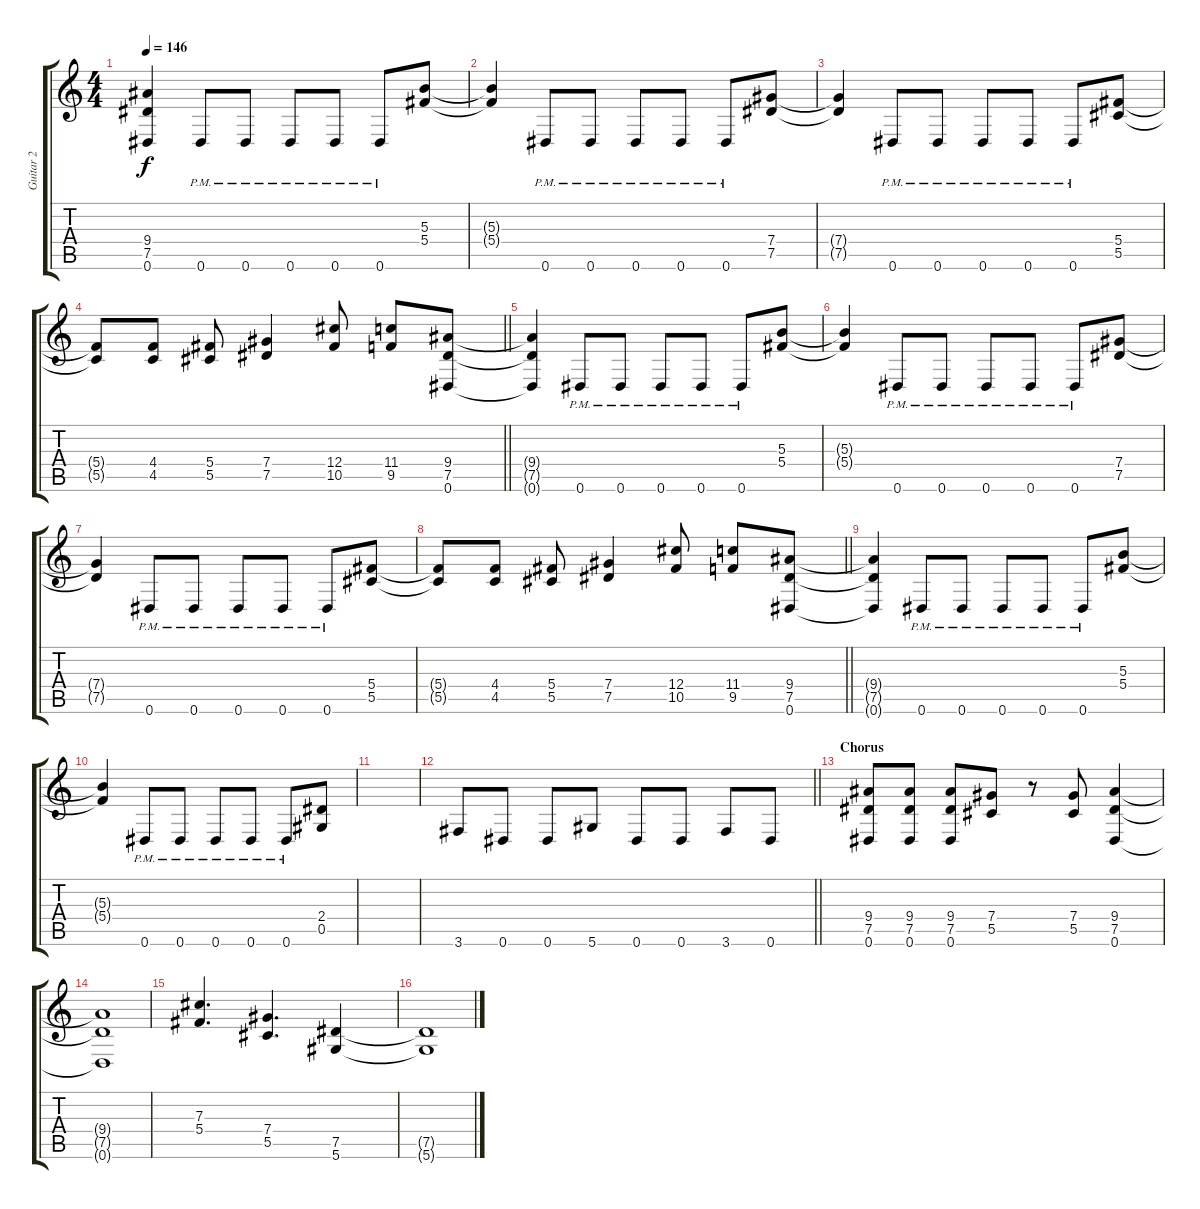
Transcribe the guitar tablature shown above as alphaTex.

\track ("Guitar 2" "Guitar 2") {instrument distortionguitar}
\staff {score tabs}
\tuning (Eb4 Bb3 Gb3 Db3 Ab2 Eb2) {hide}
\ts (4 4)
\tempo 146
\clef g2
\ks c
(9.4{t} 7.5{t} 0.6{t}).4{dy f} 0.6{pm}.8 0.6{pm}.8 0.6{pm}.8 0.6{pm}.8 0.6{pm}.8 (5.3 5.4).8 |
(5.3{t} 5.4{t}).4 0.6{pm}.8 0.6{pm}.8 0.6{pm}.8 0.6{pm}.8 0.6{pm}.8 (7.4 7.5).8 |
(7.4{t} 7.5{t}).4 0.6{pm}.8 0.6{pm}.8 0.6{pm}.8 0.6{pm}.8 0.6{pm}.8 (5.4 5.5).8 |
\barLineRight lightlight
(5.4{t} 5.5{t}).8 (4.4 4.5).8 (5.4 5.5).8 (7.4 7.5).4 (12.4 10.5).8 (11.4 9.5).8 (9.4 7.5 0.6).8 |
(9.4{t} 7.5{t} 0.6{t}).4 0.6{pm}.8 0.6{pm}.8 0.6{pm}.8 0.6{pm}.8 0.6{pm}.8 (5.3 5.4).8 |
(5.3{t} 5.4{t}).4 0.6{pm}.8 0.6{pm}.8 0.6{pm}.8 0.6{pm}.8 0.6{pm}.8 (7.4 7.5).8 |
(7.4{t} 7.5{t}).4 0.6{pm}.8 0.6{pm}.8 0.6{pm}.8 0.6{pm}.8 0.6{pm}.8 (5.4 5.5).8 |
\barLineRight lightlight
(5.4{t} 5.5{t}).8 (4.4 4.5).8 (5.4 5.5).8 (7.4 7.5).4 (12.4 10.5).8 (11.4 9.5).8 (9.4 7.5 0.6).8 |
(9.4{t} 7.5{t} 0.6{t}).4 0.6{pm}.8 0.6{pm}.8 0.6{pm}.8 0.6{pm}.8 0.6{pm}.8 (5.3 5.4).8 |
(5.3{t} 5.4{t}).4 0.6{pm}.8 0.6{pm}.8 0.6{pm}.8 0.6{pm}.8 0.6{pm}.8 (2.4 0.5).8 |
|
\barLineRight lightlight
3.6.8 0.6.8 0.6.8 5.6.8 0.6.8 0.6.8 3.6.8 0.6.8 |
\section ("" "Chorus")
(9.4 7.5 0.6).8 (9.4 7.5 0.6).8 (9.4 7.5 0.6).8 (7.4 5.5).8 r.8 (7.4 5.5).8 (9.4 7.5 0.6).4 |
(9.4{t} 7.5{t} 0.6{t}).1 |
(7.3 5.4).4{d} (7.4 5.5).4{d} (7.5 5.6).4 |
(7.5{t} 5.6{t}).1
